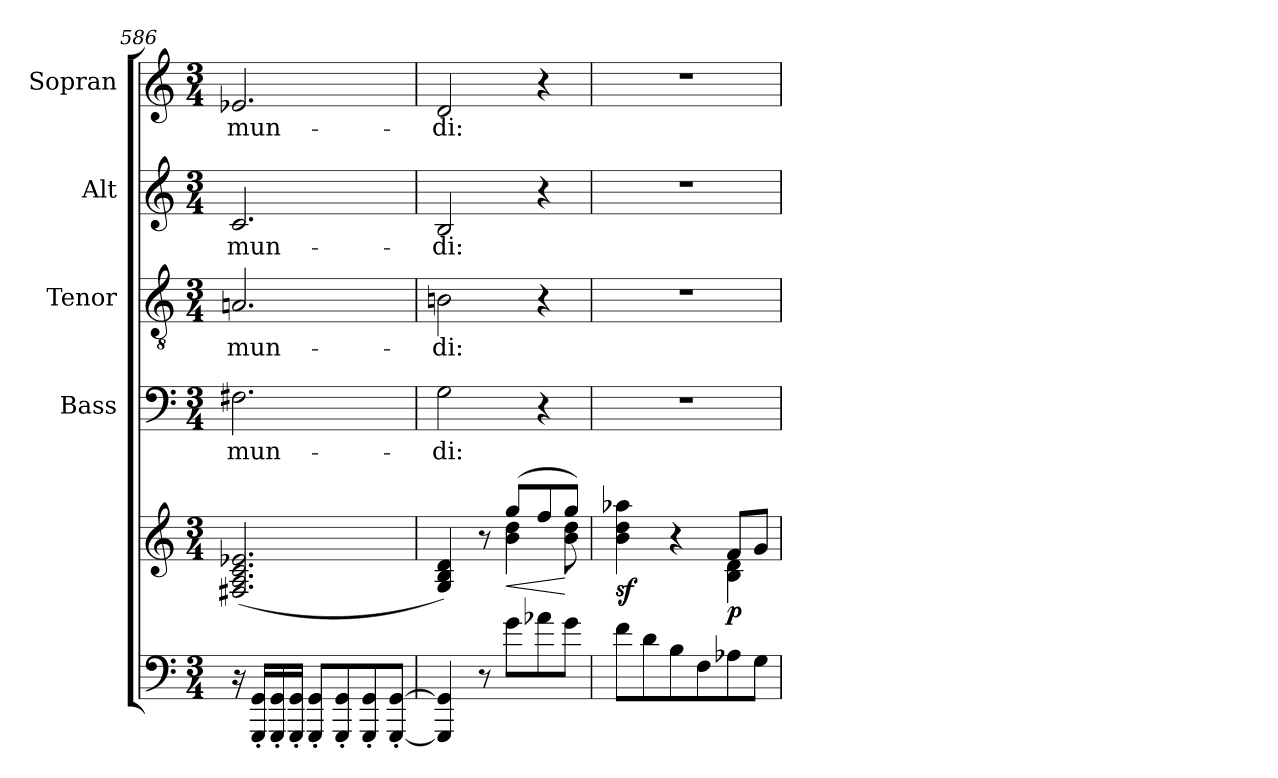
**kern	**kern	**dynam	**kern	**text	**kern	**text	**kern	**text	**kern	**text
*part5	*part5	*part5	*part4	*part4	*part3	*part3	*part2	*part2	*part1	*part1
*staff6	*staff5	*staff5/6	*staff4	*staff4	*staff3	*staff3	*staff2	*staff2	*staff1	*staff1
*	*	*	*I"Bass	*	*I"Tenor	*	*I"Alt	*	*I"Sopran	*
*	*	*	*I'B.	*	*I'T.	*	*I'A.	*	*I'S.	*
*clefF4	*clefG2	*	*clefF4	*	*clefGv2	*	*clefG2	*	*clefG2	*
*k[]	*k[]	*	*k[]	*	*k[]	*	*k[]	*	*k[]	*
*C:	*C:	*	*C:	*	*C:	*	*C:	*	*C:	*
*M3/4	*M3/4	*	*M3/4	*	*M3/4	*	*M3/4	*	*M3/4	*
=586	=586	=586	=586	=586	=586	=586	=586	=586	=586	=586
!	!	!	!	!LO:LY:b	!	!LO:LY:b	!	!LO:LY:b	!	!LO:LY:b
16r	(2.F#X/ 2.A/ 2.c/ 2.e-X/	.	2.F#X\	mun-	2.An/	mun-	2.c/	mun-	2.e-X/	mun-
16GGG/'< 16GG/'<LL	.	.	.	.	.	.	.	.	.	.
16GGG/'< 16GG/'<	.	.	.	.	.	.	.	.	.	.
16GGG/'< 16GG/'<JJ	.	.	.	.	.	.	.	.	.	.
8GGG/'< 8GG/'<L	.	.	.	.	.	.	.	.	.	.
8GGG/'< 8GG/'<	.	.	.	.	.	.	.	.	.	.
8GGG/'< 8GG/'<	.	.	.	.	.	.	.	.	.	.
[8GGG/'< [8GG/'<J	.	.	.	.	.	.	.	.	.	.
!!LO:PB:g=z
=587	=587	=587	=587	=587	=587	=587	=587	=587	=587	=587
*	*^	*	*	*	*	*	*	*	*	*
!	!	!	!	!	!LO:LY:b	!	!LO:LY:b	!	!LO:LY:b	!	!LO:LY:b
4GGG/] 4GG/]	4G/ 4B/ 4d/)	4.ryy	.	2G\	-di:	2Bn\	-di:	2B/	-di:	2d/	-di:
8r	8r	.	.	.	.	.	.	.	.	.	.
!	!	!	!LO:HP:b	!	!	!	!	!	!	!	!
8g\L	(>8gg/L	4b\ 4dd\	<	.	.	.	.	.	.	.	.
8a-X\	8ff/	.	.	4r	.	4r	.	4r	.	4r	.
8g\J	8gg/J)	8b\ 8dd\	[	.	.	.	.	.	.	.	.
=588	=588	=588	=588	=588	=588	=588	=588	=588	=588	=588	=588
!	!	!	!LO:DY:b	!	!	!	!	!	!	!	!
8f\L	4b\ 4dd\ 4aa-X\	2ryy	sf	2.r	.	2.r	.	2.r	.	2.r	.
8d\	.	.	.	.	.	.	.	.	.	.	.
8B\	4r	.	.	.	.	.	.	.	.	.	.
8F\	.	.	.	.	.	.	.	.	.	.	.
!	!	!	!LO:DY:b	!	!	!	!	!	!	!	!
8A-X\	8f/L	4B\ 4d\	p	.	.	.	.	.	.	.	.
8G\J	8g/J	.	.	.	.	.	.	.	.	.	.
*	*v	*v	*	*	*	*	*	*	*	*	*
=	=	=	=	=	=	=	=	=	=	=
*-	*-	*-	*-	*-	*-	*-	*-	*-	*-	*-
